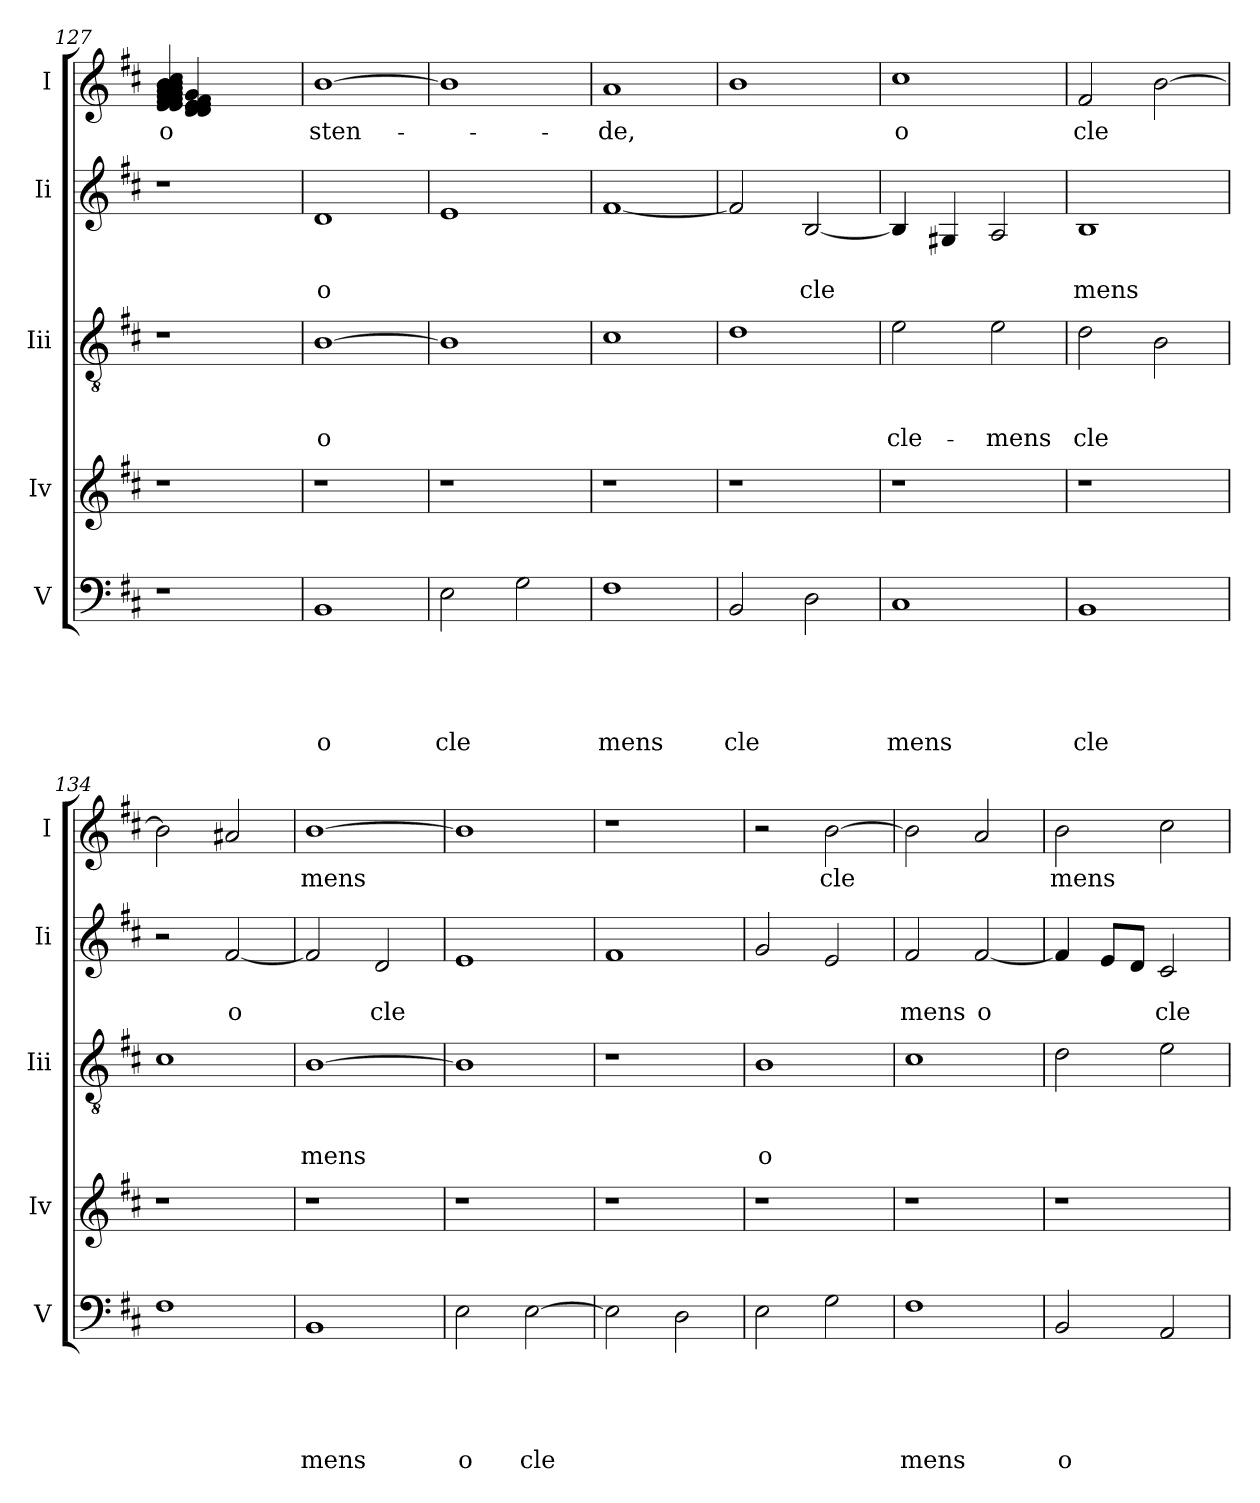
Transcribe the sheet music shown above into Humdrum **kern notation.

**kern	**text	**text	**text	**text	**text	**kern	**kern	**text	**text	**text	**kern	**text	**text	**kern	**text
*part5	*part5	*part5	*part5	*part5	*part5	*part4	*part3	*part3	*part3	*part3	*part2	*part2	*part2	*part1	*part1
*staff5	*staff5	*staff5	*staff5	*staff5	*staff5	*staff4	*staff3	*staff3	*staff3	*staff3	*staff2	*staff2	*staff2	*staff1	*staff1
*I"V	*	*	*	*	*	*I"Iv	*I"Iii	*	*	*	*I"Ii	*	*	*I"I	*
*I'V	*	*	*	*	*	*I'Iv	*I'Iii	*	*	*	*I'Ii	*	*	*I'I	*
!!LO:PB:g=z
*clefF4	*	*	*	*	*	*clefG2	*clefGv2	*	*	*	*clefG2	*	*	*clefG2	*
*k[f#c#]	*	*	*	*	*	*k[f#c#]	*k[f#c#]	*	*	*	*k[f#c#]	*	*	*k[f#c#]	*
*D:	*	*	*	*	*	*D:	*D:	*	*	*	*D:	*	*	*D:	*
=127	=127	=127	=127	=127	=127	=127	=127	=127	=127	=127	=127	=127	=127	=127	=127
!	!	!	!	!	!	!	!	!	!	!	!	!	!	!	!LO:LY:b
*	*	*	*	*	*	*	*	*	*	*	*	*	*	*^	*
!	!	!	!	!	!	!	!	!	!	!	!	!	!	!	!	!LO:LY:b
1r	.	.	.	.	.	1r	1r	.	.	.	1r	.	.	4e/ 4e/ 4f#/ 4f#/ 4g/ 4g/ 4a/ 4a/ 4b/ 4b/ 4b/ 4cc#/	4d/ 4d/ 4e/ 4e/ 4e/ 4f#/ 4g/	o
.	.	.	.	.	.	.	.	.	.	.	.	.	.	2.ryy	2.ryy	.
!!LO:LB:g=z
=128	=128	=128	=128	=128	=128	=128	=128	=128	=128	=128	=128	=128	=128	=128	=128	=128
!	!	!	!	!	!LO:LY:b	!	!	!	!	!LO:LY:b:rj	!	!	!LO:LY:b:rj	!	!	!LO:LY:b:rj
*	*	*	*	*	*	*	*	*	*	*	*	*	*	*v	*v	*
1BB	.	.	.	.	o	1r	[>1B	.	.	o	1d	.	o	[>1b	sten-
=129	=129	=129	=129	=129	=129	=129	=129	=129	=129	=129	=129	=129	=129	=129	=129
!	!	!	!	!	!LO:LY:b	!	!	!	!	!	!	!	!	!	!
2E\	.	.	.	.	cle	1r	1B]	.	.	.	1e	.	.	1b]	.
2G\	.	.	.	.	.	.	.	.	.	.	.	.	.	.	.
=130	=130	=130	=130	=130	=130	=130	=130	=130	=130	=130	=130	=130	=130	=130	=130
!	!	!	!	!	!LO:LY:b	!	!	!	!	!	!	!	!	!	!LO:LY:b
1F#	.	.	.	.	mens	1r	1c#	.	.	.	[<1f#	.	.	1a	-de,
=131	=131	=131	=131	=131	=131	=131	=131	=131	=131	=131	=131	=131	=131	=131	=131
!	!	!	!	!	!LO:LY:b	!	!	!	!	!	!	!	!	!	!
2BB/	.	.	.	.	cle	1r	1d	.	.	.	2f#/]	.	.	1b	.
!	!	!	!	!	!	!	!	!	!	!	!	!	!LO:LY:b	!	!
2D\	.	.	.	.	.	.	.	.	.	.	[<2B/	.	cle	.	.
=132	=132	=132	=132	=132	=132	=132	=132	=132	=132	=132	=132	=132	=132	=132	=132
!	!	!	!	!	!LO:LY:b	!	!	!	!	!LO:LY:b	!	!	!	!	!LO:LY:b
1C#	.	.	.	.	mens	1r	2e\	.	.	cle-	4B/]	.	.	1cc#	o
.	.	.	.	.	.	.	.	.	.	.	4G#X/	.	.	.	.
!	!	!	!	!	!	!	!	!	!	!LO:LY:b	!	!	!	!	!
.	.	.	.	.	.	.	2e\	.	.	-mens	2A/	.	.	.	.
=133	=133	=133	=133	=133	=133	=133	=133	=133	=133	=133	=133	=133	=133	=133	=133
!	!	!	!	!	!LO:LY:b	!	!	!	!	!LO:LY:b	!	!	!LO:LY:b	!	!LO:LY:b
1BB	.	.	.	.	cle	1r	2d\	.	.	cle	1B	.	mens	2f#/	cle
.	.	.	.	.	.	.	2B\	.	.	.	.	.	.	[>2b\	.
=134	=134	=134	=134	=134	=134	=134	=134	=134	=134	=134	=134	=134	=134	=134	=134
1F#	.	.	.	.	.	1r	1c#	.	.	.	2r	.	.	2b\]	.
!	!	!	!	!	!	!	!	!	!	!	!	!	!LO:LY:b	!	!
.	.	.	.	.	.	.	.	.	.	.	[<2f#/	.	o	2a#X/	.
=135	=135	=135	=135	=135	=135	=135	=135	=135	=135	=135	=135	=135	=135	=135	=135
!	!	!	!	!	!LO:LY:b	!	!	!	!	!LO:LY:b	!	!	!	!	!LO:LY:b
1BB	.	.	.	.	mens	1r	[>1B	.	.	mens	2f#/]	.	.	[>1b	mens
!	!	!	!	!	!	!	!	!	!	!	!	!	!LO:LY:b	!	!
.	.	.	.	.	.	.	.	.	.	.	2d/	.	cle	.	.
=136	=136	=136	=136	=136	=136	=136	=136	=136	=136	=136	=136	=136	=136	=136	=136
!	!	!	!	!	!LO:LY:b	!	!	!	!	!	!	!	!	!	!
2E\	.	.	.	.	o	1r	1B]	.	.	.	1e	.	.	1b]	.
!	!	!	!	!	!LO:LY:b	!	!	!	!	!	!	!	!	!	!
[>2E\	.	.	.	.	cle	.	.	.	.	.	.	.	.	.	.
=137	=137	=137	=137	=137	=137	=137	=137	=137	=137	=137	=137	=137	=137	=137	=137
2E\]	.	.	.	.	.	1r	1r	.	.	.	1f#	.	.	1r	.
2D\	.	.	.	.	.	.	.	.	.	.	.	.	.	.	.
!!LO:LB:g=z
=138	=138	=138	=138	=138	=138	=138	=138	=138	=138	=138	=138	=138	=138	=138	=138
!	!	!	!	!	!	!	!	!	!	!LO:LY:b:rj	!	!	!	!	!
2E\	.	.	.	.	.	1r	1B	.	.	o	2g/	.	.	2r	.
!	!	!	!	!	!	!	!	!	!	!	!	!	!	!	!LO:LY:b
2G\	.	.	.	.	.	.	.	.	.	.	2e/	.	.	[>2b\	cle
=139	=139	=139	=139	=139	=139	=139	=139	=139	=139	=139	=139	=139	=139	=139	=139
!	!	!	!	!	!LO:LY:b	!	!	!	!	!	!	!	!LO:LY:b	!	!
1F#	.	.	.	.	mens	1r	1c#	.	.	.	2f#/	.	mens	2b\]	.
!	!	!	!	!	!	!	!	!	!	!	!	!	!LO:LY:b	!	!
.	.	.	.	.	.	.	.	.	.	.	[<2f#/	.	o	2a/	.
=140	=140	=140	=140	=140	=140	=140	=140	=140	=140	=140	=140	=140	=140	=140	=140
!	!	!	!	!	!LO:LY:b	!	!	!	!	!	!	!	!	!	!LO:LY:b
2BB/	.	.	.	.	o	1r	2d\	.	.	.	4f#/]	.	.	2b\	mens
.	.	.	.	.	.	.	.	.	.	.	8e/L	.	.	.	.
.	.	.	.	.	.	.	.	.	.	.	8d/J	.	.	.	.
!	!	!	!	!	!	!	!	!	!	!	!	!	!LO:LY:b	!	!
2AA/	.	.	.	.	.	.	2e\	.	.	.	2c#/	.	cle	2cc#\	.
=	=	=	=	=	=	=	=	=	=	=	=	=	=	=	=
*-	*-	*-	*-	*-	*-	*-	*-	*-	*-	*-	*-	*-	*-	*-	*-
